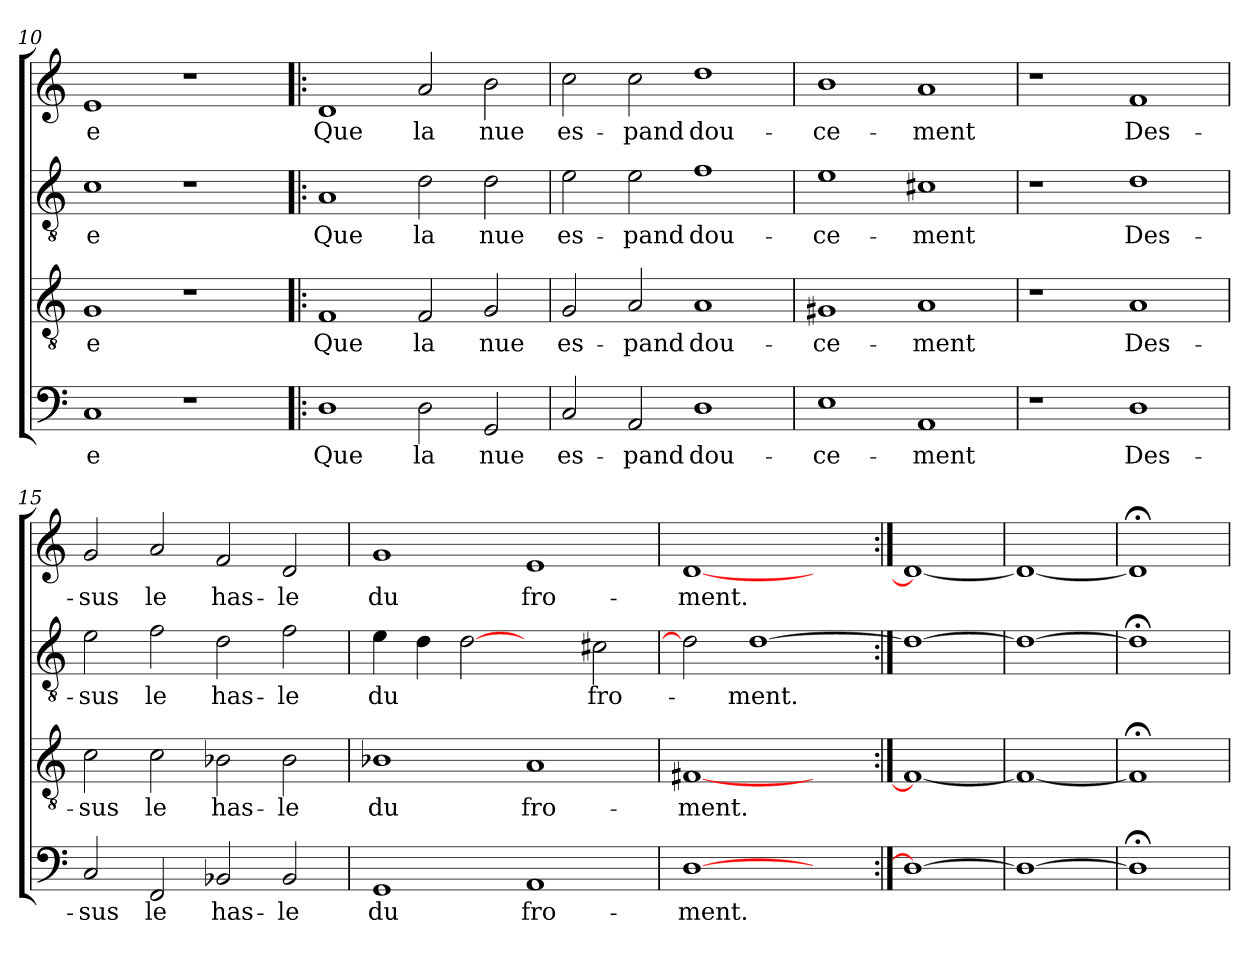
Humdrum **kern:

**kern	**text	**kern	**text	**kern	**text	**kern	**text
*part4	*part4	*part3	*part3	*part2	*part2	*part1	*part1
*staff4	*staff4	*staff3	*staff3	*staff2	*staff2	*staff1	*staff1
*clefF4	*	*clefGv2	*	*clefGv2	*	*clefG2	*
*k[]	*	*k[]	*	*k[]	*	*k[]	*
=10	=10	=10	=10	=10	=10	=10	=10
1C	-e	1G	-e	1c	-e	1e	-e
1r	.	1r	.	1r	.	1r	.
!!LO:LB:g=z
=11!|:	=11!|:	=11!|:	=11!|:	=11!|:	=11!|:	=11!|:	=11!|:
1D	Que	1F	Que	1A	Que	1d	Que
2D	la	2F	la	2d	la	2a	la
2GG	nue	2G	nue	2d	nue	2b	nue
=12	=12	=12	=12	=12	=12	=12	=12
2C	es-	2G	es-	2e	es-	2cc	es-
2AA	-pand	2A	-pand	2e	-pand	2cc	-pand
1D	dou-	1A	dou-	1f	dou-	1dd	dou-
=13	=13	=13	=13	=13	=13	=13	=13
1E	-ce-	1G#X	-ce-	1e	-ce-	1b	-ce-
1AA	-ment	1A	-ment	1c#X	-ment	1a	-ment
=14	=14	=14	=14	=14	=14	=14	=14
1r	.	1r	.	1r	.	1r	.
1D	Des-	1A	Des-	1d	Des-	1f	Des-
=15	=15	=15	=15	=15	=15	=15	=15
2C	-sus	2c	-sus	2e	-sus	2g	-sus
2FF	le	2c	le	2f	le	2a	le
2BB-X	has-	2B-X	has-	2d	has-	2f	has-
2BB-	-le	2B-	-le	2f	-le	2d	-le
=16	=16	=16	=16	=16	=16	=16	=16
1GG	du	1B-X	du	4e	du	1g	du
.	.	.	.	4d	.	.	.
.	.	.	.	[2d	.	.	.
1AA	fro-	1A	fro-	2ryy	.	1e	fro-
.	.	.	.	2c#X	fro-	.	.
=17	=17	=17	=17	=17	=17	=17	=17
[1D	-ment.	[1F#X	-ment.	2d]	.	[1d	-ment.
.	.	.	.	[1d	-ment.	.	.
2ryy	.	2ryy	.	.	.	2ryy	.
=18:|!	=18:|!	=18:|!	=18:|!	=18:|!	=18:|!	=18:|!	=18:|!
1D_	.	1F#_	.	1d_	.	1d_	.
=19	=19	=19	=19	=19	=19	=19	=19
1D_	.	1F#_	.	1d_	.	1d_	.
=20	=20	=20	=20	=20	=20	=20	=20
1D;<]	.	1F#;<]	.	1d;<]	.	1d;<]	.
=	=	=	=	=	=	=	=
*-	*-	*-	*-	*-	*-	*-	*-
